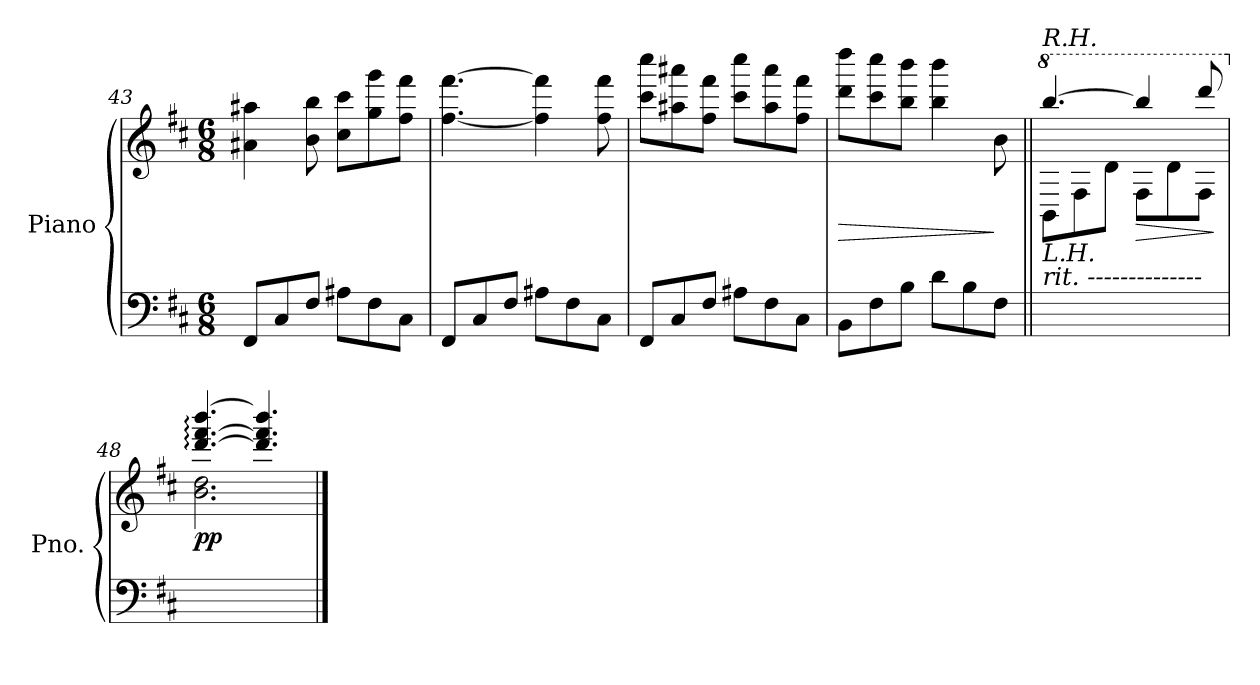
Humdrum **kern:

**kern	**kern	**dynam
*part1	*part1	*part1
*staff2	*staff1	*staff1/2
*I"Piano	*	*
*I'Pno.	*	*
*clefF4	*clefG2	*
*k[f#c#]	*k[f#c#]	*
*M6/8	*M6/8	*
=43	=43	=43
8FF#/L	4a#X\ 4aa#X\	.
8C#/	.	.
8F#/J	8b\ 8bb\	.
8A#X\L	8cc#\ 8ccc#\L	.
8F#\	8gg\ 8ggg\	.
8C#\J	8ff#\ 8fff#\J	.
!!LO:LB:g=z
=44	=44	=44
8FF#/L	[4.ff#\ [4.fff#\	.
8C#/	.	.
8F#/J	.	.
8A#X\L	4ff#\] 4fff#\]	.
8F#\	.	.
8C#\J	8ff#\ 8fff#\	.
=45	=45	=45
8FF#/L	8ccc#\ 8cccc#\L	.
8C#/	8aa#X\ 8aaa#X\	.
8F#/J	8ff#\ 8fff#\J	.
8A#X\L	8ccc#\ 8cccc#\L	.
8F#\	8aa#\ 8aaa#\	.
8C#\J	8ff#\ 8fff#\J	.
=46	=46	=46
!	!	!LO:HP:b
8BB\L	8ddd\ 8dddd\L	>
8F#\	8ccc#\ 8cccc#\	.
8B\J	8bb\ 8bbb\J	.
8d\L	4bb\ 4bbb\	.
8B\	.	.
8F#\J	8b\	]
!!LO:LB:g=z
=47||	=47||	=47||
*	*8va	*
*	*^	*
!	!LO:TX:a:i:t=R.H.	!	!
!LO:TX:a:i:t=rit. --------------	!	!	!
!LO:TX:a:i:t=L.H.	!	!	!
2.ryy	[4.bbb/	8B\L	.
.	.	8f#\	.
.	.	8dd\J	.
!	!	!	!LO:HP:b
.	4bbb/]	8f#\L	>
.	.	8dd\	.
.	8dddd/	8f#\J	.
*	*v	*v	*
.	.	]
=48	=48	=48
*	*X8va	*
*	*^	*
!	!	!	!LO:DY:b
2.ryy	[4.ddd/: [4.fff#/: [4.bbb/:	2.b\ 2.dd\	pp
.	4.ddd/] 4.fff#/] 4.bbb/]	.	.
*	*v	*v	*
==	==	==
*-	*-	*-
